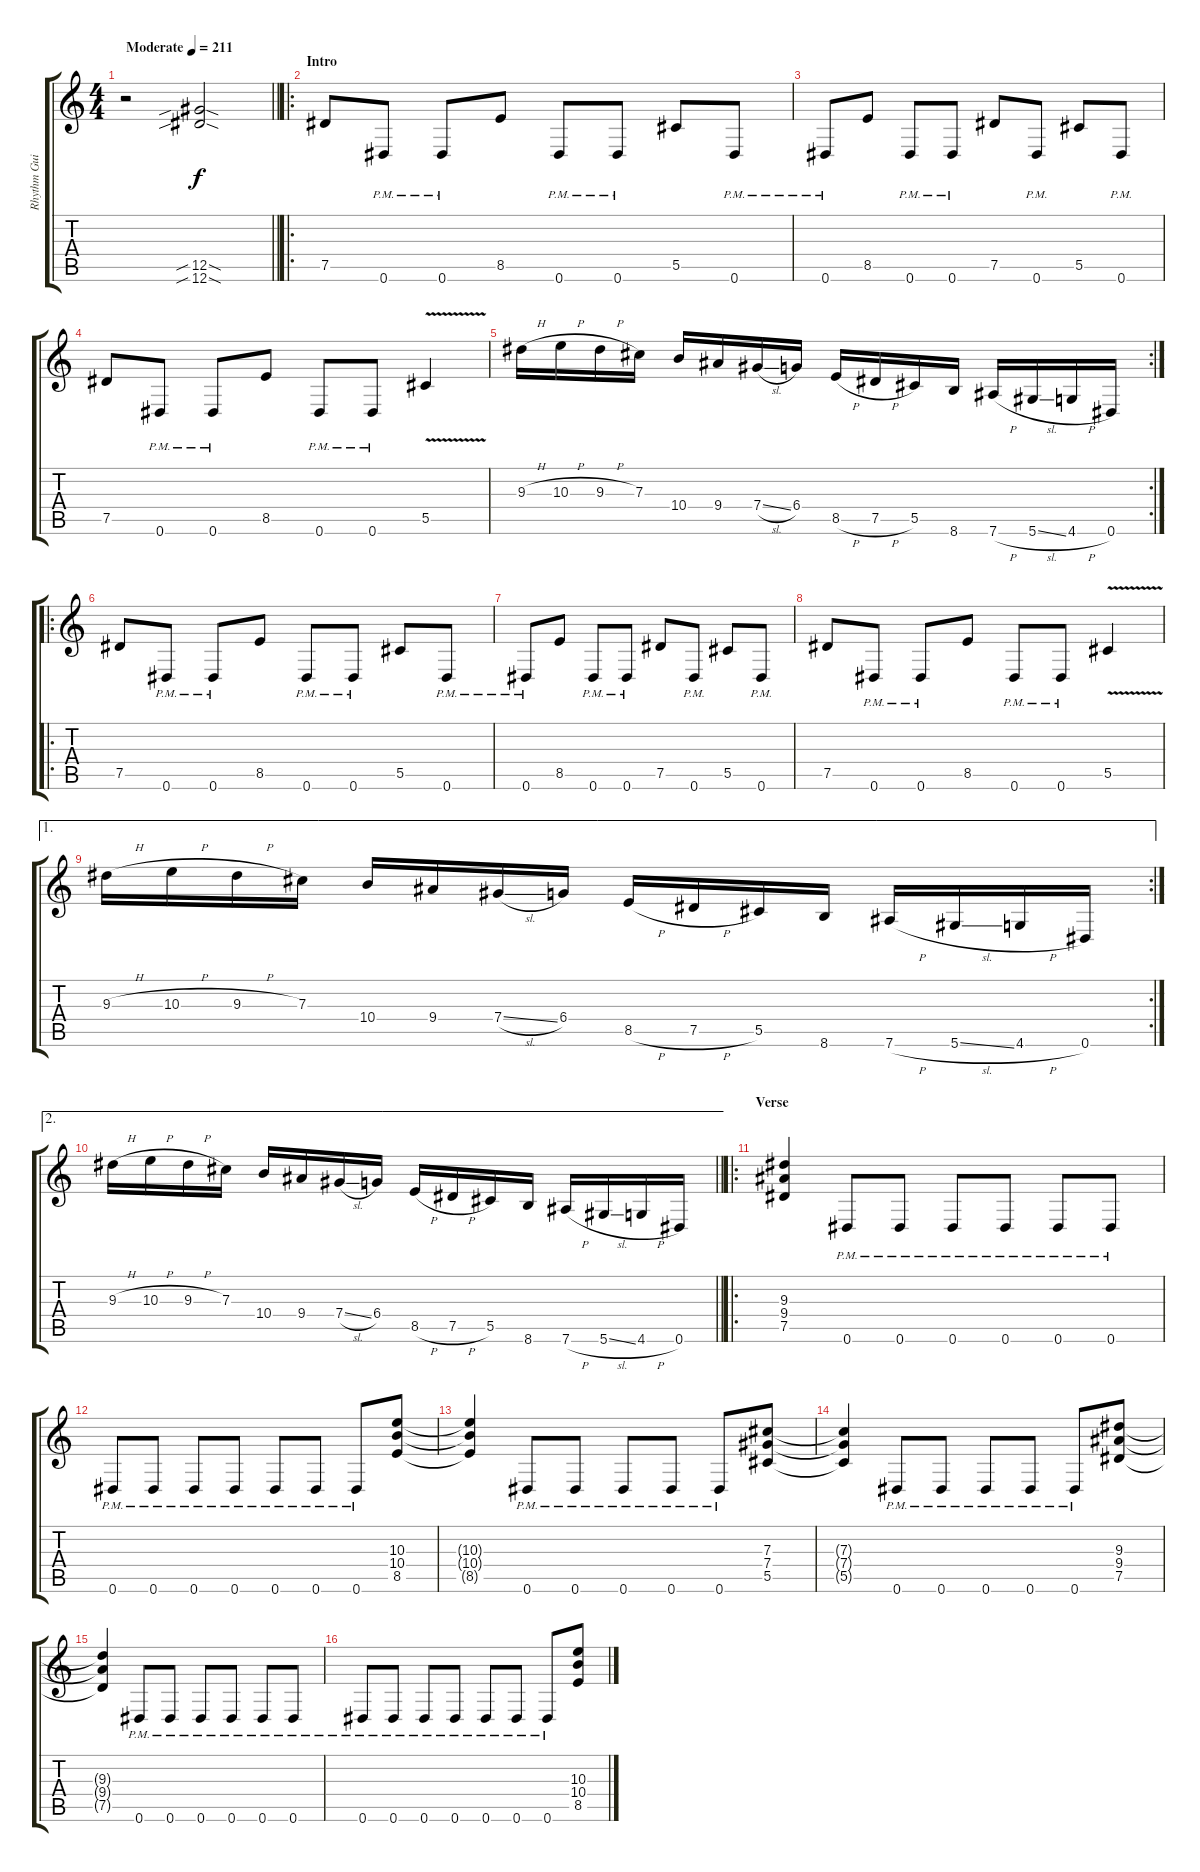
\track ("Rhythm Guitar (Malmsteen)" "Rhythm Gui") {instrument distortionguitar}
\staff {score tabs}
\tuning (Eb4 Bb3 Gb3 Db3 Ab2 Eb2) {hide}
\ts (4 4)
\tempo (211 "Moderate")
\clef g2
\barLineRight lightlight
\ks c
r.2{dy f instrument distortionguitar} (12.5{sib sod} 12.6{sib sod}).2 |
\ro
\section ("" "Intro")
7.5.8 0.6{pm}.8 0.6{pm}.8 8.5.8 0.6{pm}.8 0.6{pm}.8 5.5.8 0.6{pm}.8 |
0.6{pm}.8 8.5.8 0.6{pm}.8 0.6{pm}.8 7.5.8 0.6{pm}.8 5.5.8 0.6{pm}.8 |
7.5.8 0.6{pm}.8 0.6{pm}.8 8.5.8 0.6{pm}.8 0.6{pm}.8 5.5{v}.4 |
\rc 2
9.3{h}.16 10.3{h}.16 9.3{h}.16 7.3.16 10.4.16 9.4.16 7.4{sl}.16 6.4.16 8.5{h}.16 7.5{h}.16 5.5.16 8.6.16 7.6{h}.16 5.6{sl}.16 4.6{h}.16 0.6.16 |
\ro
7.5.8 0.6{pm}.8 0.6{pm}.8 8.5.8 0.6{pm}.8 0.6{pm}.8 5.5.8 0.6{pm}.8 |
0.6{pm}.8 8.5.8 0.6{pm}.8 0.6{pm}.8 7.5.8 0.6{pm}.8 5.5.8 0.6{pm}.8 |
7.5.8 0.6{pm}.8 0.6{pm}.8 8.5.8 0.6{pm}.8 0.6{pm}.8 5.5{v}.4 |
\ae 1
\rc 2
9.3{h}.16 10.3{h}.16 9.3{h}.16 7.3.16 10.4.16 9.4.16 7.4{sl}.16 6.4.16 8.5{h}.16 7.5{h}.16 5.5.16 8.6.16 7.6{h}.16 5.6{sl}.16 4.6{h}.16 0.6.16 |
\ae 2
\barLineRight lightlight
9.3{h}.16 10.3{h}.16 9.3{h}.16 7.3.16 10.4.16 9.4.16 7.4{sl}.16 6.4.16 8.5{h}.16 7.5{h}.16 5.5.16 8.6.16 7.6{h}.16 5.6{sl}.16 4.6{h}.16 0.6.16 |
\ro
\section ("" "Verse")
(9.3 9.4 7.5).4 0.6{pm}.8 0.6{pm}.8 0.6{pm}.8 0.6{pm}.8 0.6{pm}.8 0.6{pm}.8 |
0.6{pm}.8 0.6{pm}.8 0.6{pm}.8 0.6{pm}.8 0.6{pm}.8 0.6{pm}.8 0.6{pm}.8 (10.3 10.4 8.5).8 |
(10.3{t} 10.4{t} 8.5{t}).4 0.6{pm}.8 0.6{pm}.8 0.6{pm}.8 0.6{pm}.8 0.6{pm}.8 (7.3 7.4 5.5).8 |
(7.3{t} 7.4{t} 5.5{t}).4 0.6{pm}.8 0.6{pm}.8 0.6{pm}.8 0.6{pm}.8 0.6{pm}.8 (9.3 9.4 7.5).8 |
(9.3{t} 9.4{t} 7.5{t}).4 0.6{pm}.8 0.6{pm}.8 0.6{pm}.8 0.6{pm}.8 0.6{pm}.8 0.6{pm}.8 |
0.6{pm}.8 0.6{pm}.8 0.6{pm}.8 0.6{pm}.8 0.6{pm}.8 0.6{pm}.8 0.6{pm}.8 (10.3 10.4 8.5).8
